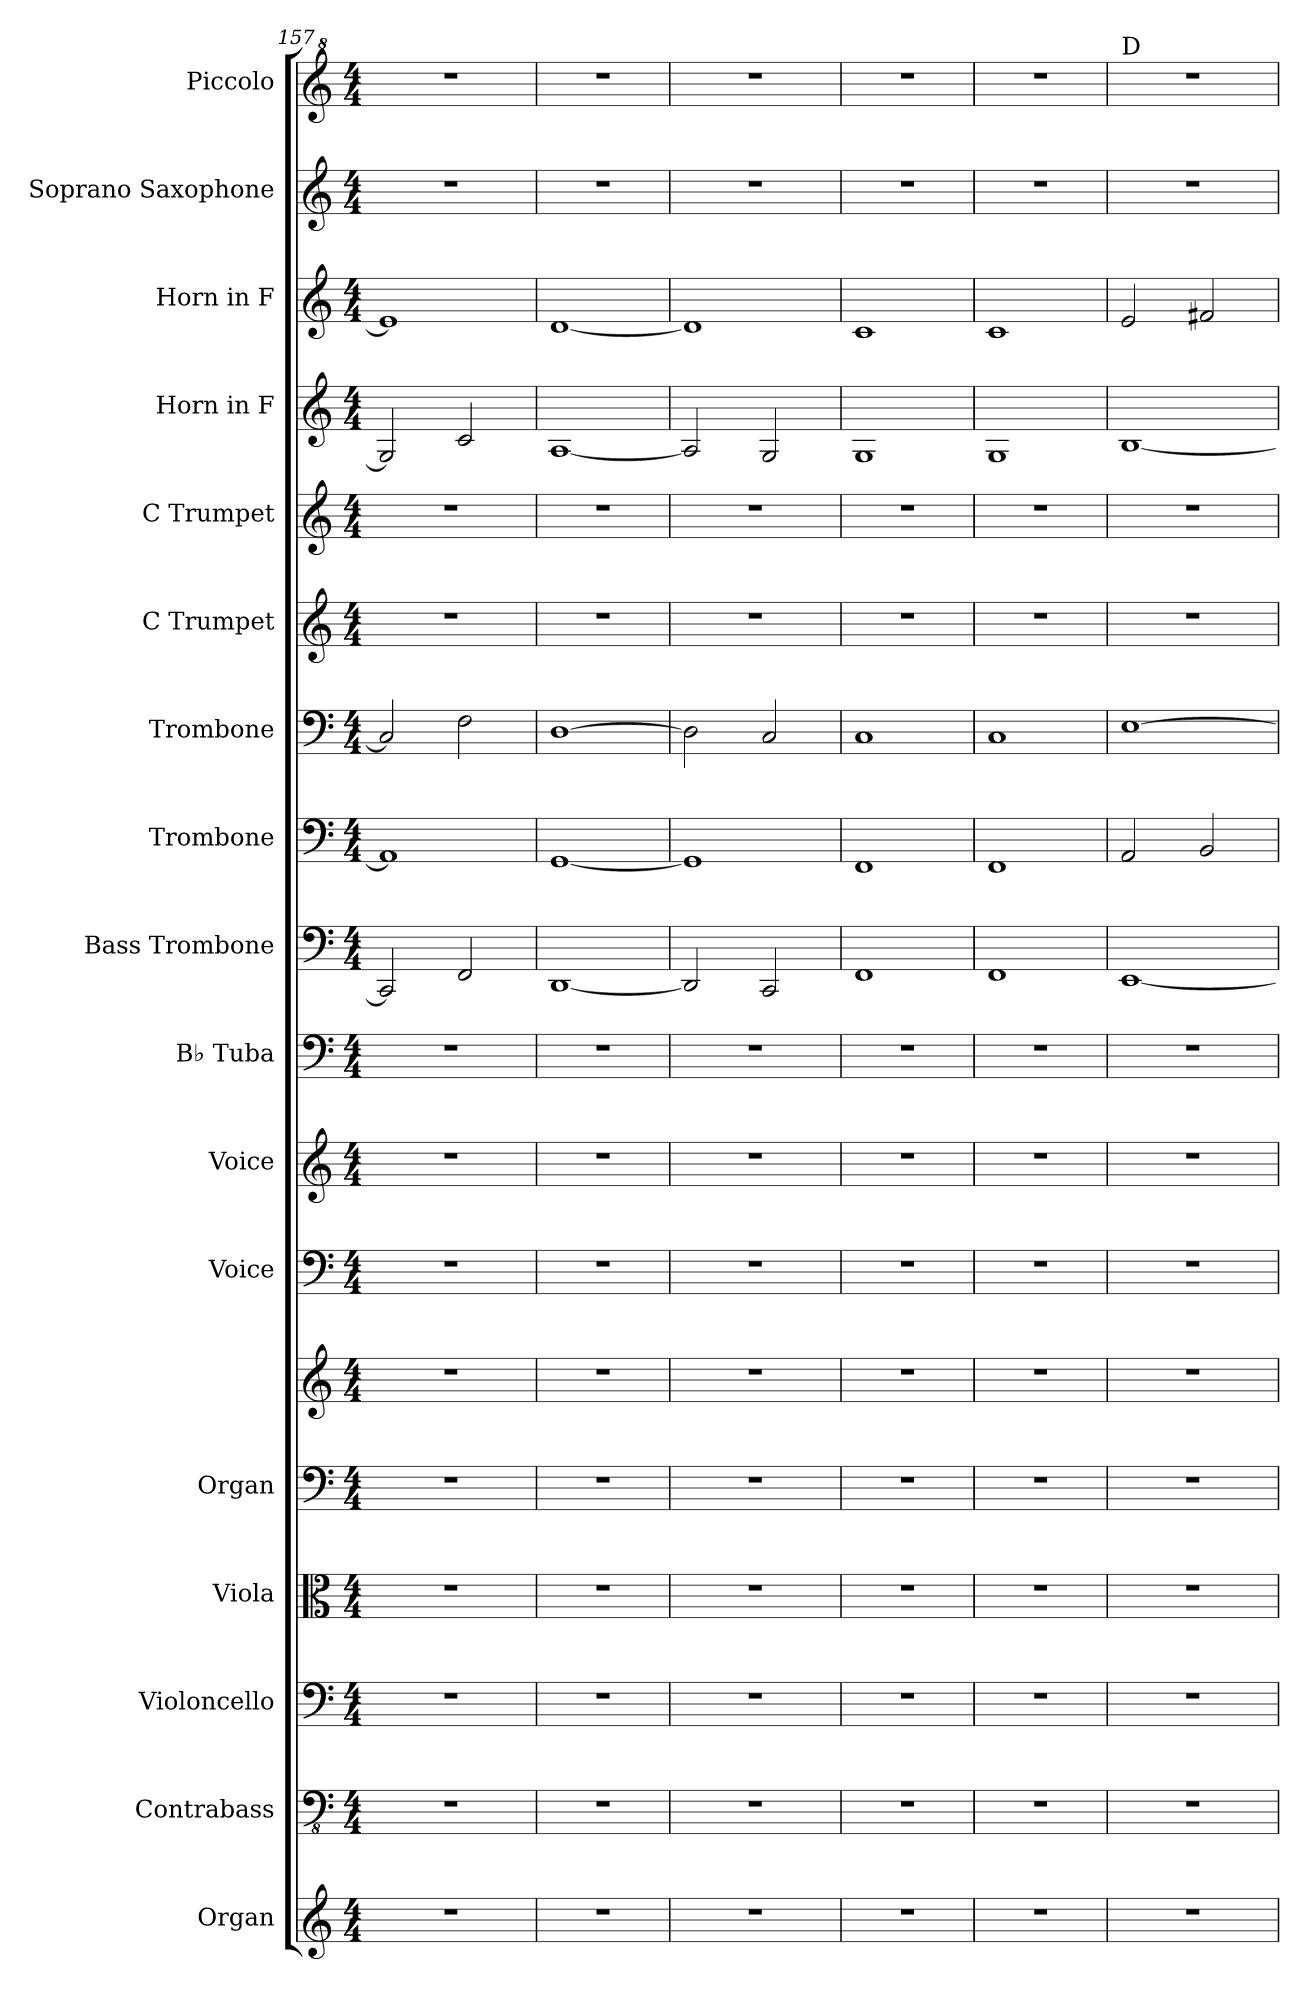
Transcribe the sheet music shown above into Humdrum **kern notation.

**kern	**kern	**kern	**kern	**kern	**kern	**kern	**kern	**kern	**kern	**kern	**kern	**kern	**kern	**kern	**kern	**kern	**kern
*part17	*part16	*part15	*part14	*part13	*part13	*part12	*part11	*part10	*part9	*part8	*part7	*part6	*part5	*part4	*part3	*part2	*part1
*staff18	*staff17	*staff16	*staff15	*staff14	*staff13	*staff12	*staff11	*staff10	*staff9	*staff8	*staff7	*staff6	*staff5	*staff4	*staff3	*staff2	*staff1
*I"Organ	*I"Contrabass	*I"Violoncello	*I"Viola	*I"Organ	*	*I"Voice	*I"Voice	*I"B♭ Tuba	*I"Bass Trombone	*I"Trombone	*I"Trombone	*I"C Trumpet	*I"C Trumpet	*I"Horn in F	*I"Horn in F	*I"Soprano Saxophone	*I"Piccolo
*I'Org.	*I'Cb.	*I'Vlc.	*I'Vla.	*I'Org.	*	*I'Vo.	*I'Vo.	*I'B♭ Tu.	*I'B. Trb.	*I'Tbn.	*I'Trb.	*I'C Tpt.	*I'C Tpt.	*	*	*I'S. Sax.	*I'Picc.
*clefG2	*clefFv4	*clefF4	*clefC3	*clefF4	*clefG2	*clefF4	*clefG2	*clefF4	*clefF4	*clefF4	*clefF4	*clefG2	*clefG2	*clefG2	*clefG2	*clefG2	*clefG^2
*	*ITrd7c12	*	*	*	*	*	*	*	*	*	*	*	*	*ITrd4c7	*ITrd4c7	*ITrd1c2	*ITrd-7c-12
*k[]	*k[]	*k[]	*k[]	*k[]	*k[]	*k[]	*k[]	*k[]	*k[]	*k[]	*k[]	*k[]	*k[]	*k[b-]	*k[b-]	*k[b-e-]	*k[]
*M4/4	*M4/4	*M4/4	*M4/4	*M4/4	*M4/4	*M4/4	*M4/4	*M4/4	*M4/4	*M4/4	*M4/4	*M4/4	*M4/4	*M4/4	*M4/4	*M4/4	*M4/4
=157	=157	=157	=157	=157	=157	=157	=157	=157	=157	=157	=157	=157	=157	=157	=157	=157	=157
1r	1r	1r	1r	1r	1r	1r	1r	1r	2CC/]	1AA]	2C/]	1r	1r	2C/]	1A]	1r	1r
.	.	.	.	.	.	.	.	.	2FF/	.	2F\	.	.	2F/	.	.	.
=158	=158	=158	=158	=158	=158	=158	=158	=158	=158	=158	=158	=158	=158	=158	=158	=158	=158
1r	1r	1r	1r	1r	1r	1r	1r	1r	[1DD	[1GG	[1D	1r	1r	[1D	[1G	1r	1r
=159	=159	=159	=159	=159	=159	=159	=159	=159	=159	=159	=159	=159	=159	=159	=159	=159	=159
1r	1r	1r	1r	1r	1r	1r	1r	1r	2DD/]	1GG]	2D\]	1r	1r	2D/]	1G]	1r	1r
.	.	.	.	.	.	.	.	.	2CC/	.	2C/	.	.	2C/	.	.	.
=160	=160	=160	=160	=160	=160	=160	=160	=160	=160	=160	=160	=160	=160	=160	=160	=160	=160
1r	1r	1r	1r	1r	1r	1r	1r	1r	1FF	1FF	1C	1r	1r	1C	1F	1r	1r
=161	=161	=161	=161	=161	=161	=161	=161	=161	=161	=161	=161	=161	=161	=161	=161	=161	=161
1r	1r	1r	1r	1r	1r	1r	1r	1r	1FF	1FF	1C	1r	1r	1C	1F	1r	1r
!!LO:PB:g=z
=162	=162	=162	=162	=162	=162	=162	=162	=162	=162	=162	=162	=162	=162	=162	=162	=162	=162
!	!	!	!	!	!	!	!	!	!	!	!	!	!	!	!	!	!LO:TX:a:t=D
1r	1r	1r	1r	1r	1r	1r	1r	1r	[1EE	2AA/	[1E	1r	1r	[1E	2A/	1r	1r
.	.	.	.	.	.	.	.	.	.	2BB/	.	.	.	.	2Bn/	.	.
=	=	=	=	=	=	=	=	=	=	=	=	=	=	=	=	=	=
*-	*-	*-	*-	*-	*-	*-	*-	*-	*-	*-	*-	*-	*-	*-	*-	*-	*-
